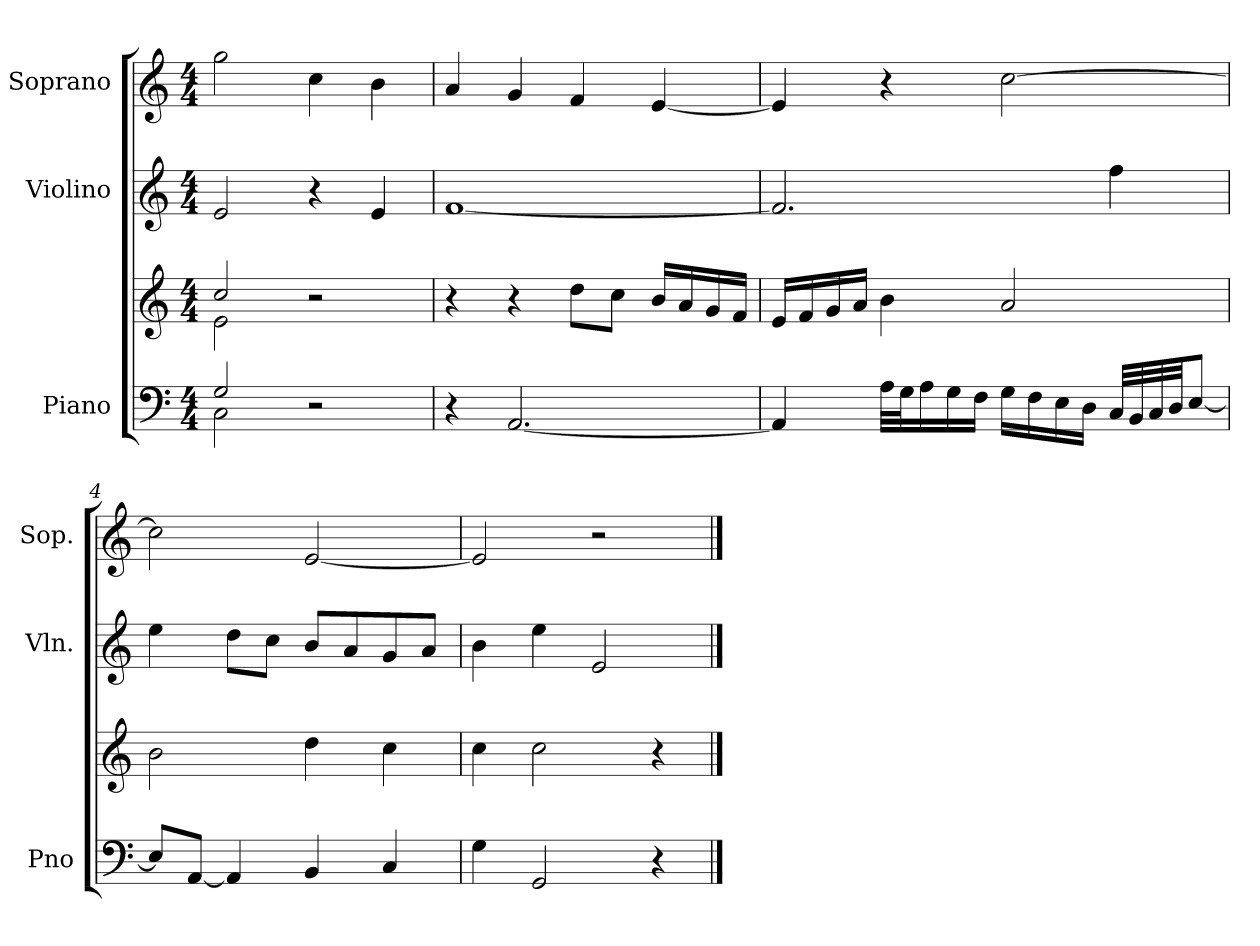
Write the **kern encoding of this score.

**kern	**kern	**kern	**kern
*part3	*part3	*part2	*part1
*staff4	*staff3	*staff2	*staff1
*I"Piano	*	*I"Violino	*I"Soprano
*I'Pno	*	*I'Vln.	*I'Sop.
*clefF4	*clefG2	*clefG2	*clefG2
*k[]	*k[]	*k[]	*k[]
*M4/4	*M4/4	*M4/4	*M4/4
=1	=1	=1	=1
*^	*^	*	*
2G/	2C\	2cc/	2e\	2e/	2gg\
2r	2ryy	2r	2ryy	4r	4cc\
.	.	.	.	4e/	4b\
*v	*v	*	*	*	*
*	*v	*v	*	*
=2	=2	=2	=2
4r	4r	[1f	4a/
[2.AA/	4r	.	4g/
.	8dd\L	.	4f/
.	8cc\J	.	.
.	16b/LL	.	[4e/
.	16a/	.	.
.	16g/	.	.
.	16f/JJ	.	.
=3	=3	=3	=3
4AA/]	16e/LL	2.f/]	4e/]
.	16f/	.	.
.	16g/	.	.
.	16a/JJ	.	.
32A\LLL	4b\	.	4r
32G\J	.	.	.
16A\	.	.	.
16G\	.	.	.
16F\JJ	.	.	.
16G\LL	2a/	.	[2cc\
16F\	.	.	.
16E\	.	.	.
16D\JJ	.	.	.
32C/LLL	.	4ff\	.
32BB/	.	.	.
32C/	.	.	.
32D/JJ	.	.	.
[8E/J	.	.	.
=4	=4	=4	=4
8E/L]	2b\	4ee\	2cc\]
[8AA/J	.	.	.
4AA/]	.	8dd\L	.
.	.	8cc\J	.
4BB/	4dd\	8b/L	[2e/
.	.	8a/	.
4C/	4cc\	8g/	.
.	.	8a/J	.
!!LO:LB:g=z
=5	=5	=5	=5
4G\	4cc\	4b\	2e/]
2GG/	2cc\	4ee\	.
.	.	2e/	2r
4r	4r	.	.
==	==	==	==
*-	*-	*-	*-
